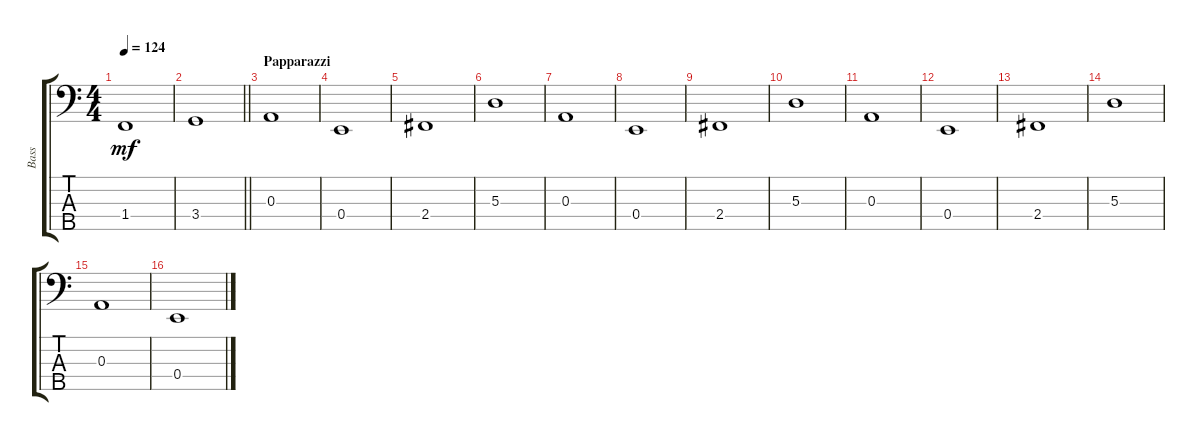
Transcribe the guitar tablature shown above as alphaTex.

\track ("Bass" "Bass") {instrument electricbassfinger}
\staff {score tabs}
\tuning (G2 D2 A1 E1 B0) {hide}
\ts (4 4)
\tempo 124
\clef f4
\ks c
1.4.1{dy mf} |
\barLineRight lightlight
3.4.1 |
\section ("" "Papparazzi")
0.3.1 |
0.4.1 |
2.4.1 |
5.3.1 |
0.3.1 |
0.4.1 |
2.4.1 |
5.3.1 |
0.3.1 |
0.4.1 |
2.4.1 |
5.3.1 |
0.3.1 |
0.4.1
